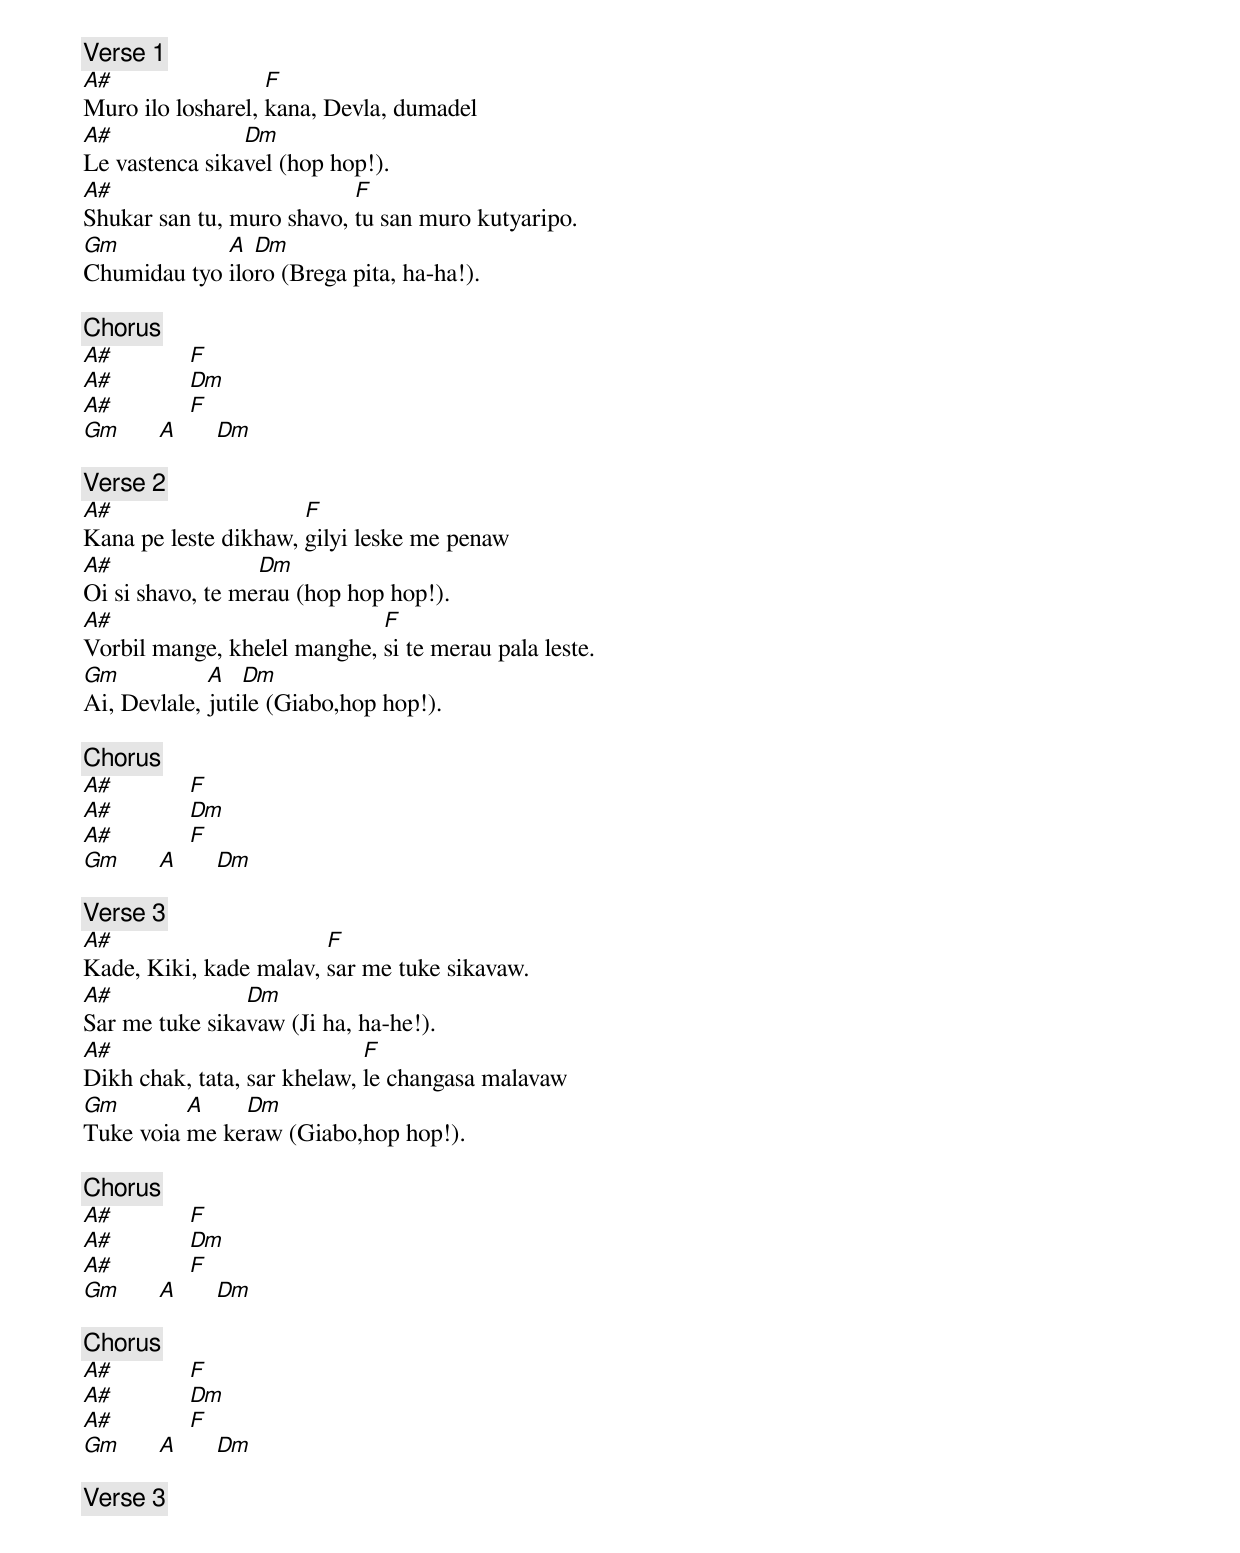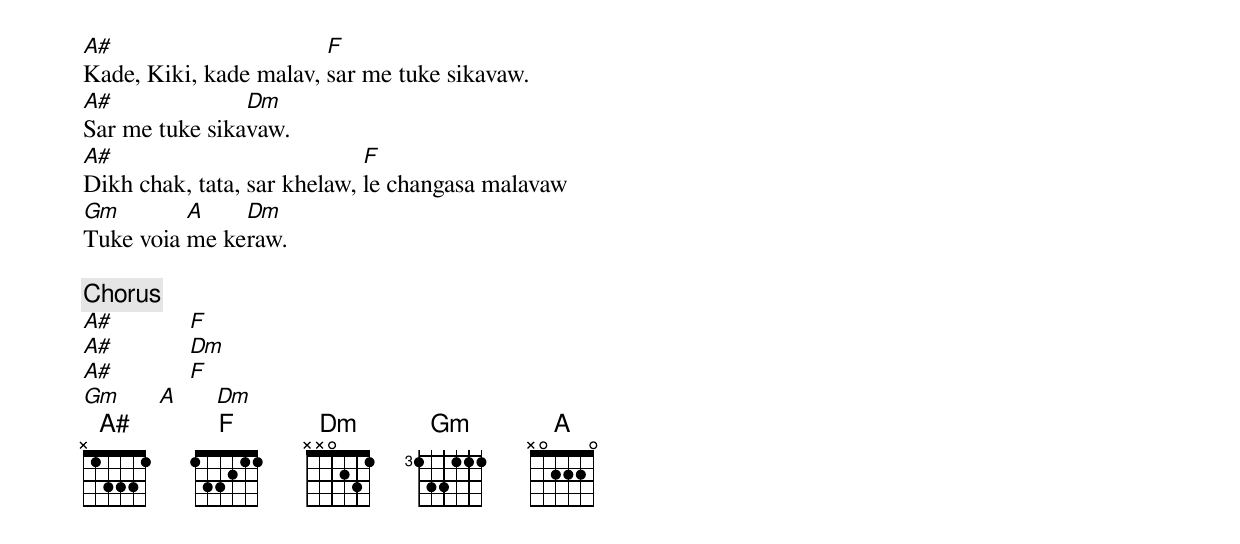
{c: Verse 1}
[A#]Muro ilo losharel, [F]kana, Devla, dumadel
[A#]Le vastenca sika[Dm]vel (hop hop!).
[A#]Shukar san tu, muro shavo, [F]tu san muro kutyaripo.
[Gm]Chumidau tyo [A]ilo[Dm]ro (Brega pita, ha-ha!).

{C: Chorus}
[A#]            [F]
[A#]            [Dm]
[A#]            [F]
[Gm]      [A]      [Dm]

{c: Verse 2}
[A#]Kana pe leste dikhaw, [F]gilyi leske me penaw
[A#]Oi si shavo, te me[Dm]rau (hop hop hop!).
[A#]Vorbil mange, khelel manghe, [F]si te merau pala leste.
[Gm]Ai, Devlale, [A]juti[Dm]le (Giabo,hop hop!).

{c: Chorus}
[A#]            [F]
[A#]            [Dm]
[A#]            [F]
[Gm]      [A]      [Dm]

{c: Verse 3}
[A#]Kade, Kiki, kade malav, [F]sar me tuke sikavaw.
[A#]Sar me tuke sika[Dm]vaw (Ji ha, ha-he!).
[A#]Dikh chak, tata, sar khelaw, [F]le changasa malavaw
[Gm]Tuke voia [A]me ke[Dm]raw (Giabo,hop hop!).

{c: Chorus}
[A#]            [F]
[A#]            [Dm]
[A#]            [F]
[Gm]      [A]      [Dm]

{c: Chorus}
[A#]            [F]
[A#]            [Dm]
[A#]            [F]
[Gm]      [A]      [Dm]

{c: Verse 3}
[A#]Kade, Kiki, kade malav, [F]sar me tuke sikavaw.
[A#]Sar me tuke sika[Dm]vaw.
[A#]Dikh chak, tata, sar khelaw, [F]le changasa malavaw
[Gm]Tuke voia [A]me ke[Dm]raw.

{c: Chorus}
[A#]            [F]
[A#]            [Dm]
[A#]            [F]
[Gm]      [A]      [Dm]
